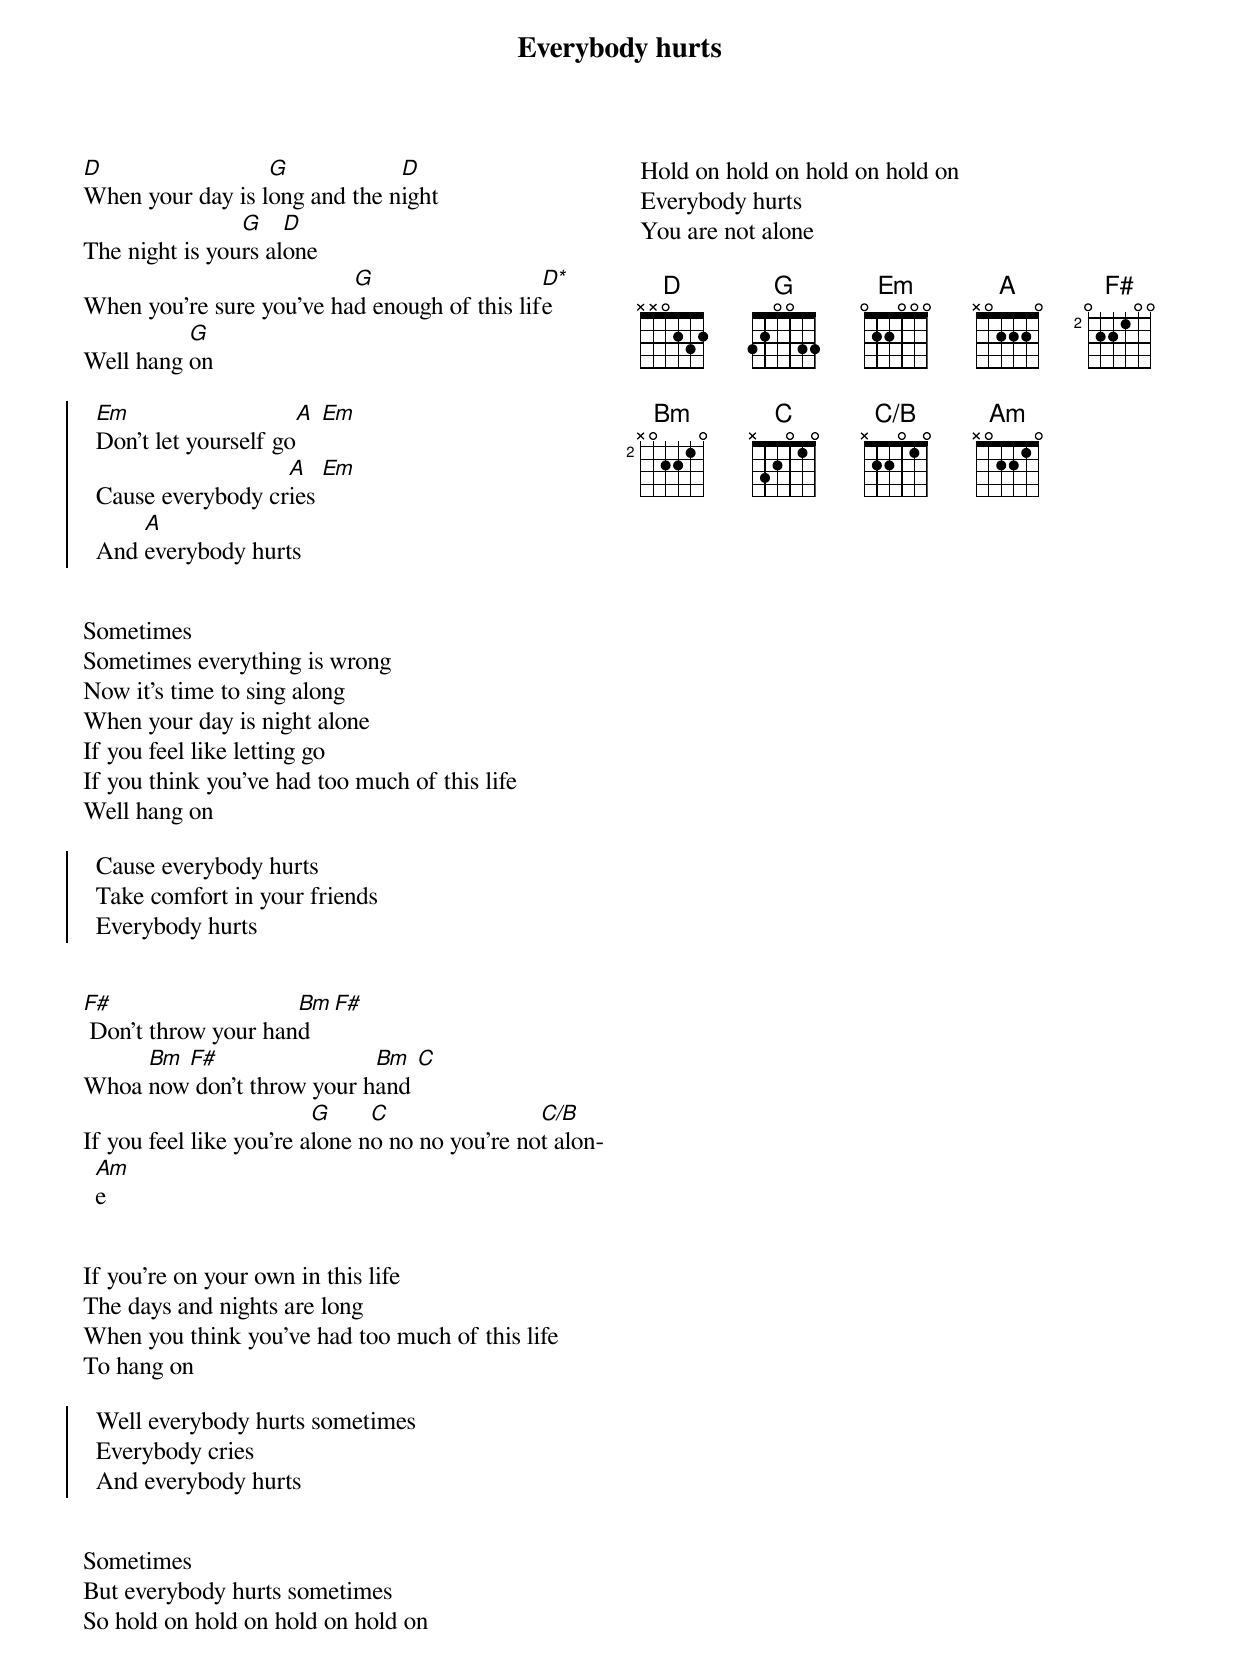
{title: Everybody hurts}
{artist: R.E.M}
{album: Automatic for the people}
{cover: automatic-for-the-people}
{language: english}
{columns: 2}
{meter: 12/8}
{define: D frets X X 0 2 3 2}
{define: G frets 3 2 0 0 3 3}
{define: Em frets 0 2 2 0 0 0}
{define: A frets X 0 2 2 2 0}
{define: F# base-fret 2 frets 0 2 2 1 0 0}
{define: Bm base-fret 2 frets X 0 2 2 1 0}
{define: C frets X 3 2 0 1 0}
{define: C/B frets X 2 2 0 1 0}
{define: Am frets X 0 2 2 1 0}

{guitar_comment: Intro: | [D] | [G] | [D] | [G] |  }


[D]When your day is l[G]ong and the n[D]ight
The night is you[G]rs al[D]one
When you're sure you've ha[G]d enough of this lif[D*]e
Well hang [G]on

{start_of_chorus}
  [Em]Don't let yourself go[A] [Em]
  Cause everybody cr[A]ies [Em]
  And [A]everybody hurts
{end_of_chorus}


Sometimes
Sometimes everything is wrong
Now it's time to sing along
When your day is night alone
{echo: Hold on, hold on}
If you feel like letting go
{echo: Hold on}
If you think you've had too much of this life
Well hang on

{start_of_chorus}
  Cause everybody hurts
  Take comfort in your friends
  Everybody hurts
{end_of_chorus}


[F#] Don't throw your han[Bm]d [F#]
Whoa [Bm]now[F#] don't throw your h[Bm]and [C]
If you feel like you're a[G]lone n[C]o no no you're no[C/B]t alon[Am]e


If you're on your own in this life
The days and nights are long
When you think you've had too much of this life
To hang on

{start_of_chorus}
  Well everybody hurts sometimes
  Everybody cries
  And everybody hurts
{end_of_chorus}


Sometimes
But everybody hurts sometimes
So hold on hold on hold on hold on
Hold on hold on hold on hold on
Everybody hurts
You are not alone

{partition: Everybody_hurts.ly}
